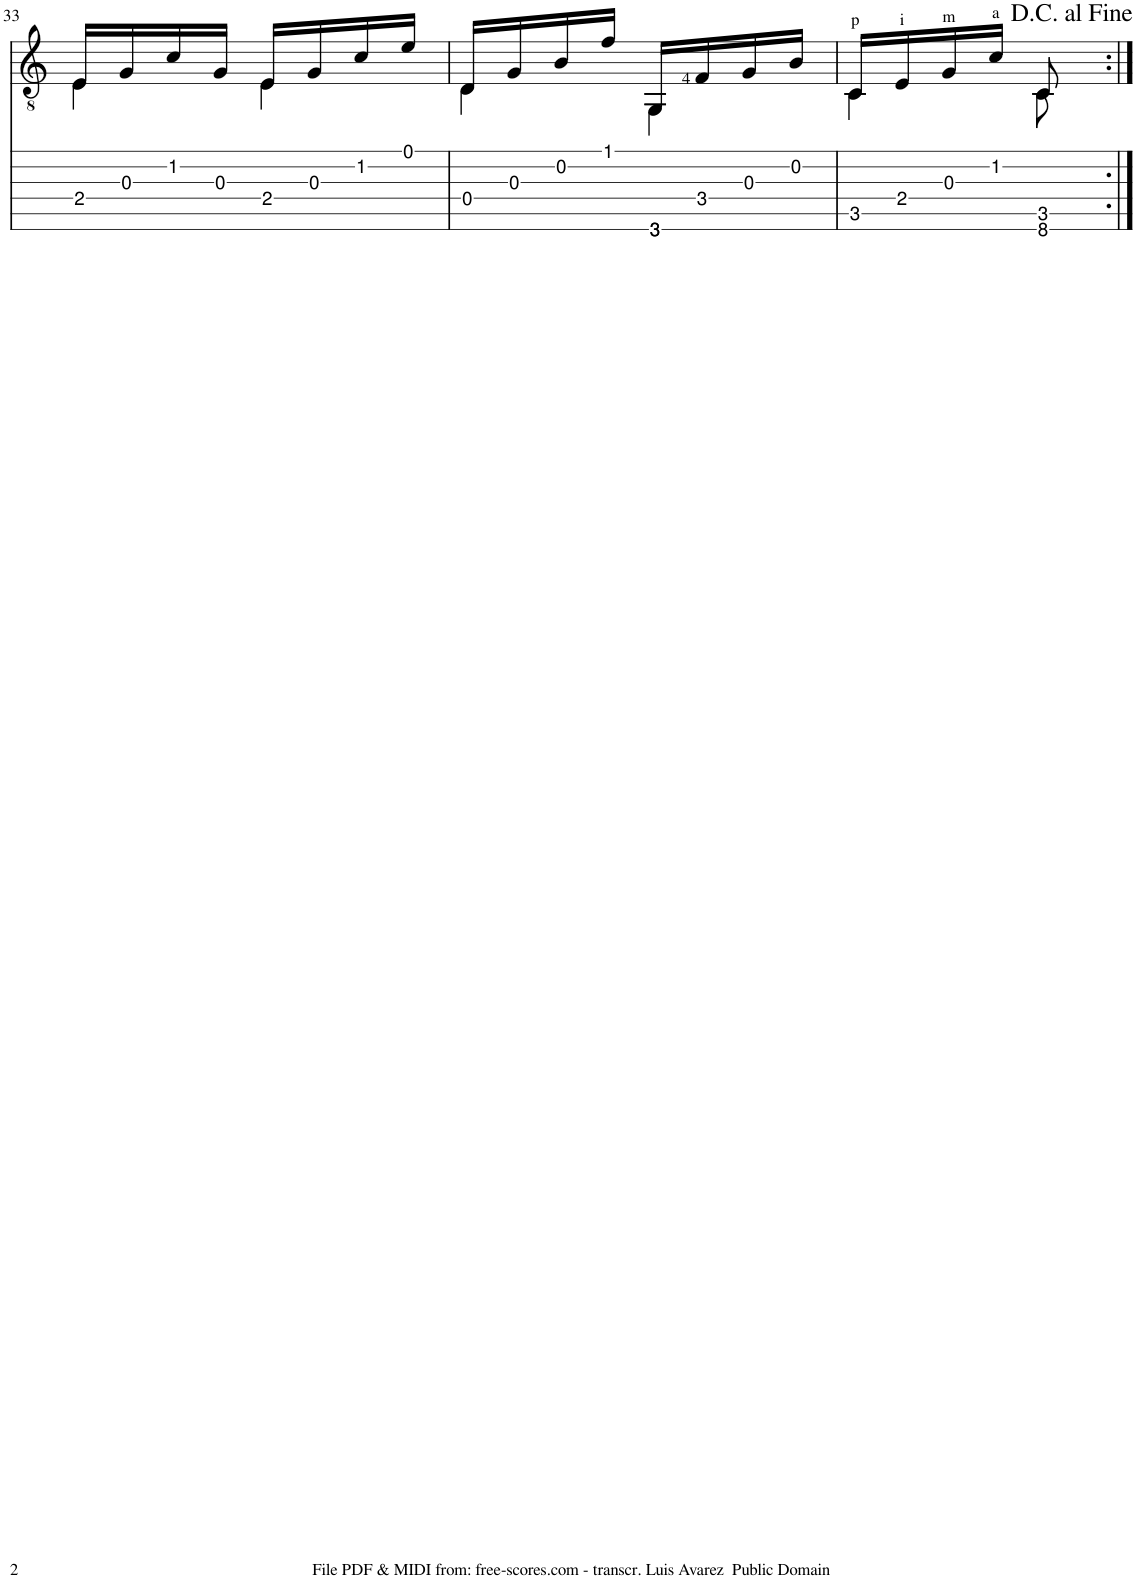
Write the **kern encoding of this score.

**kern	**kern
*part1	*part1
*staff2	*staff1
*I"Guitar	*
*I'Guit.	*
!!LO:PB:g=z
*	*clefGv2
*k[]	*k[]
*M2/4	*M2/4
=33	=33
*^	*^
16ELL	4E	16E/LL	4E\
16GJ	.	16G/	.
16cL	.	16c/	.
16GJJ	.	16G/JJ	.
16ELL	4E	16E/LL	4E\
16GJ	.	16G/	.
16cL	.	16c/	.
16eJJ	.	16e/JJ	.
=34	=34	=34	=34
16DLL	4D	16D/LL	4D\
16GJ	.	16G/	.
16BL	.	16B/	.
16fJJ	.	16f/JJ	.
16GGLL	4GG	16GG/LL	4GG\
16FJ	.	16F/	.
16GL	.	16G/	.
16BJJ	.	16B/JJ	.
=35	=35	=35	=35
16CLL	4C	16C/LL	4C\
16EJJ	.	16E/	.
16GLL	.	16G/	.
16cJ	.	16c/JJ	.
8CJ	8C	8C/	8C\
*v	*v	*	*
*	*v	*v
=:|!	=:|!
*-	*-
